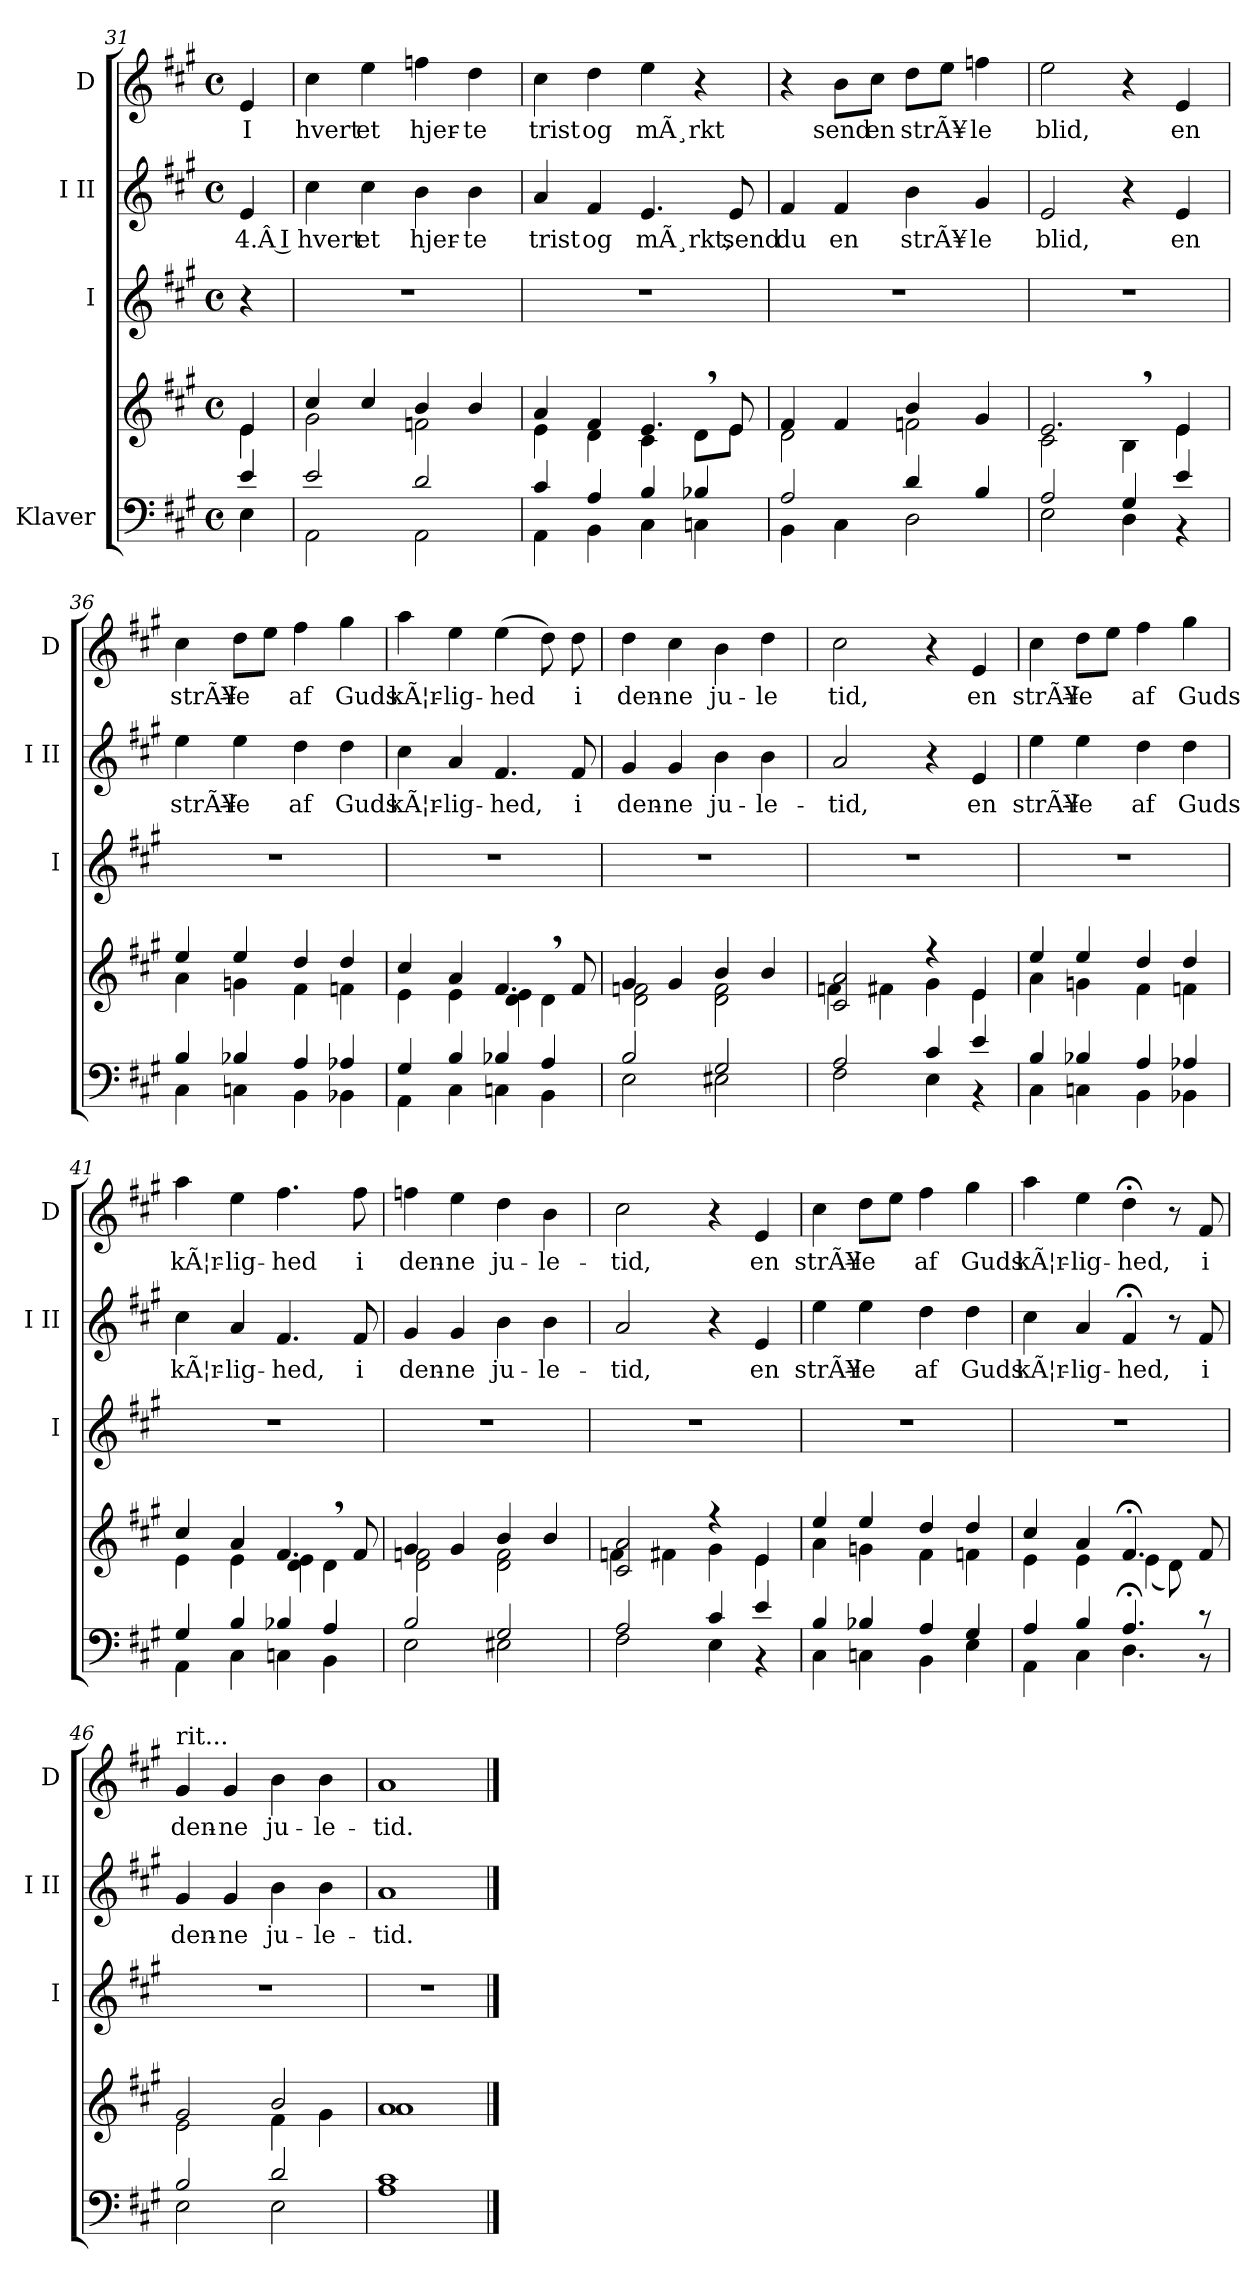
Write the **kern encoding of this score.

**kern	**kern	**kern	**kern	**text	**kern	**text
*part4	*part4	*part3	*part2	*part2	*part1	*part1
*staff5	*staff4	*staff3	*staff2	*staff2	*staff1	*staff1
*I"Klaver	*	*I"I	*I"I II	*	*I"D	*
*	*	*I'I	*I'I II	*	*I'D	*
!!LO:LB:g=z
*clefF4	*clefG2	*clefG2	*clefG2	*	*clefG2	*
*k[f#c#g#]	*k[f#c#g#]	*k[f#c#g#]	*k[f#c#g#]	*	*k[f#c#g#]	*
*M4/4	*M4/4	*M4/4	*M4/4	*	*M4/4	*
*met(c)	*met(c)	*met(c)	*met(c)	*	*met(c)	*
=31X3	=31X3	=31X3	=31X3	=31X3	=31X3	=31X3
*^	*^	*	*	*	*	*
4e/	4E\	4e/	4e\	4r	4e/	4.Â I	4e/	I
=32	=32	=32	=32	=32	=32	=32	=32	=32
2e/	2AA\	4cc#/	2g#\	1r	4cc#\	hvert	4cc#\	hvert
.	.	4cc#/	.	.	4cc#\	et	4ee\	et
2d/	2AA\	4b/	2fn\	.	4b\	hjer-	4ffn\	hjer-
.	.	4b/	.	.	4b\	-te	4dd\	-te
=33	=33	=33	=33	=33	=33	=33	=33	=33
4c#/	4AA\	4a/	4e\	1r	4a/	trist	4cc#\	trist
4A/	4BB\	4f#/	4d\	.	4f#/	og	4dd\	og
4B/	4C#\	4.e,/	4c#\	.	4.e/	mÃ¸rkt,	4ee\	mÃ¸rkt
4B-X/	4Cn\	.	8d\L	.	.	.	4r	.
.	.	8e/	8e\J	.	8e/	send	.	.
=34	=34	=34	=34	=34	=34	=34	=34	=34
2A/	4BB\	4f#/	2d\	1r	4f#/	du	4r	.
.	4C#\	4f#/	.	.	4f#/	en	8b\L	send
.	.	.	.	.	.	.	8cc#\J	en
4d/	2D\	4b/	2fn\	.	4b\	strÃ¥-	8dd\L	strÃ¥-
.	.	.	.	.	.	.	8ee\J	.
4B/	.	4g#/	.	.	4g#/	-le	4ffn\	-le
=35	=35	=35	=35	=35	=35	=35	=35	=35
2A/	2E\	2.e,/	2c#\	1r	2e/	blid,	2ee\	blid,
4G#/	4D\	.	4B\	.	4r	.	4r	.
4e/	4r	4e/	4e\	.	4e/	en	4e/	en
=36	=36	=36	=36	=36	=36	=36	=36	=36
4B/	4C#\	4ee/	4a\	1r	4ee\	strÃ¥-	4cc#\	strÃ¥-
4B-X/	4Cn\	4ee/	4gn\	.	4ee\	-le	8dd\L	-le
.	.	.	.	.	.	.	8ee\J	.
4A/	4BB\	4dd/	4f#\	.	4dd\	af	4ff#\	af
4A-X/	4BB-X\	4dd/	4fn\	.	4dd\	Guds	4gg#\	Guds
!!LO:PB:g=z
=37	=37	=37	=37	=37	=37	=37	=37	=37
4G#/	4AA\	4cc#/	4e\	1r	4cc#\	kÃ¦r-	4aa\	kÃ¦r-
4B/	4C#\	4a/	4e\	.	4a/	-lig-	4ee\	-lig-
4B-X/	4Cn\	4.f#,/	4d\ 4e\	.	4.f#/	-hed,	(>4ee\	-hed
4A/	4BB\	.	4d\	.	.	.	8dd\)	.
.	.	8f#/	.	.	8f#/	i	8dd\	i
=38	=38	=38	=38	=38	=38	=38	=38	=38
2B/	2E\	4g#/	2d\ 2fn\	1r	4g#/	den-	4dd\	den-
.	.	4g#/	.	.	4g#/	-ne	4cc#\	-ne
2G#/	2E#X\	4b/	2d\ 2f\	.	4b\	ju-	4b\	ju-
.	.	4b/	.	.	4b\	-le-	4dd\	-le
=39	=39	=39	=39	=39	=39	=39	=39	=39
2A/	2F#\	2c#/ 2a/	4fn\	1r	2a/	-tid,	2cc#\	tid,
.	.	.	4f#X\	.	.	.	.	.
4c#/	4E\	4r	4g#\	.	4r	.	4r	.
4e/	4r	4e/	4e\	.	4e/	en	4e/	en
=40	=40	=40	=40	=40	=40	=40	=40	=40
4B/	4C#\	4ee/	4a\	1r	4ee\	strÃ¥-	4cc#\	strÃ¥-
4B-X/	4Cn\	4ee/	4gn\	.	4ee\	-le	8dd\L	-le
.	.	.	.	.	.	.	8ee\J	.
4A/	4BB\	4dd/	4f#\	.	4dd\	af	4ff#\	af
4A-X/	4BB-X\	4dd/	4fn\	.	4dd\	Guds	4gg#\	Guds
=41	=41	=41	=41	=41	=41	=41	=41	=41
4G#/	4AA\	4cc#/	4e\	1r	4cc#\	kÃ¦r-	4aa\	kÃ¦r-
4B/	4C#\	4a/	4e\	.	4a/	-lig-	4ee\	-lig-
4B-X/	4Cn\	4.f#,/	4d\ 4e\	.	4.f#/	-hed,	4.ff#\	-hed
4A/	4BB\	.	4d\	.	.	.	.	.
.	.	8f#/	.	.	8f#/	i	8ff#\	i
=42	=42	=42	=42	=42	=42	=42	=42	=42
2B/	2E\	4g#/	2d\ 2fn\	1r	4g#/	den-	4ffn\	den-
.	.	4g#/	.	.	4g#/	-ne	4ee\	-ne
2G#/	2E#X\	4b/	2d\ 2f\	.	4b\	ju-	4dd\	ju-
.	.	4b/	.	.	4b\	-le-	4b\	-le-
!!LO:LB:g=z
=43	=43	=43	=43	=43	=43	=43	=43	=43
2A/	2F#\	2c#/ 2a/	4fn\	1r	2a/	-tid,	2cc#\	-tid,
.	.	.	4f#X\	.	.	.	.	.
4c#/	4E\	4r	4g#\	.	4r	.	4r	.
4e/	4r	4e/	4e\	.	4e/	en	4e/	en
=44	=44	=44	=44	=44	=44	=44	=44	=44
4B/	4C#\	4ee/	4a\	1r	4ee\	strÃ¥-	4cc#\	strÃ¥-
4B-X/	4Cn\	4ee/	4gn\	.	4ee\	-le	8dd\L	-le
.	.	.	.	.	.	.	8ee\J	.
4A/	4BB\	4dd/	4f#\	.	4dd\	af	4ff#\	af
4G#/	4E\	4dd/	4fn\	.	4dd\	Guds	4gg#\	Guds
=45	=45	=45	=45	=45	=45	=45	=45	=45
4A/	4AA\	4cc#/	4e\	1r	4cc#\	kÃ¦r-	4aa\	kÃ¦r-
4B/	4C#\	4a/	4e\	.	4a/	-lig-	4ee\	-lig-
4.A;</	4.D\	4.f#;</	(<4e\	.	4f#;</	-hed,	4dd;<\	-hed,
.	.	.	8d\)	.	8r	.	8r	.
8r	8r	8f#/	8ryy	.	8f#/	i	8f#/	i
=46	=46	=46	=46	=46	=46	=46	=46	=46
!	!	!	!	!	!	!	!LO:TX:t=rit...	!
2B/	2E\	2g#/	2e\	1r	4g#/	den-	4g#/	den-
.	.	.	.	.	4g#/	-ne	4g#/	-ne
2d/	2E\	2b/	4f#\	.	4b\	ju-	4b\	ju-
.	.	.	4g#\	.	4b\	-le-	4b\	-le-
=47	=47	=47	=47	=47	=47	=47	=47	=47
1c#	1A	1a	1a	1r	1a	-tid.	1a	-tid.
*v	*v	*	*	*	*	*	*	*
*	*v	*v	*	*	*	*	*
==	==	==	==	==	==	==
*-	*-	*-	*-	*-	*-	*-
